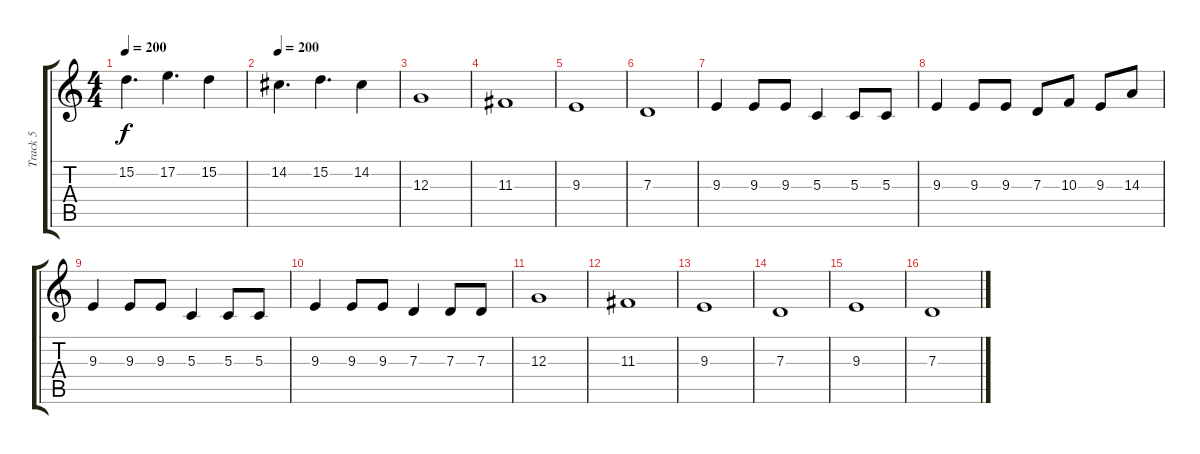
\track ("Track 5" "Track 5") {instrument bagpipe}
\staff {score tabs}
\tuning (E4 B3 G3 D3 A2 E2) {hide}
\ts (4 4)
\tempo 200
\clef g2
\ks c
15.2.4{d dy f} 17.2.4{d} 15.2.4 |
\tempo 200
14.2.4{d} 15.2.4{d} 14.2.4 |
12.3.1 |
11.3.1 |
9.3.1 |
7.3.1 |
9.3.4 9.3.8 9.3.8 5.3.4 5.3.8 5.3.8 |
9.3.4 9.3.8 9.3.8 7.3.8 10.3.8 9.3.8 14.3.8 |
9.3.4 9.3.8 9.3.8 5.3.4 5.3.8 5.3.8 |
9.3.4 9.3.8 9.3.8 7.3.4 7.3.8 7.3.8 |
12.3.1 |
11.3.1 |
9.3.1 |
7.3.1 |
9.3.1 |
7.3.1
